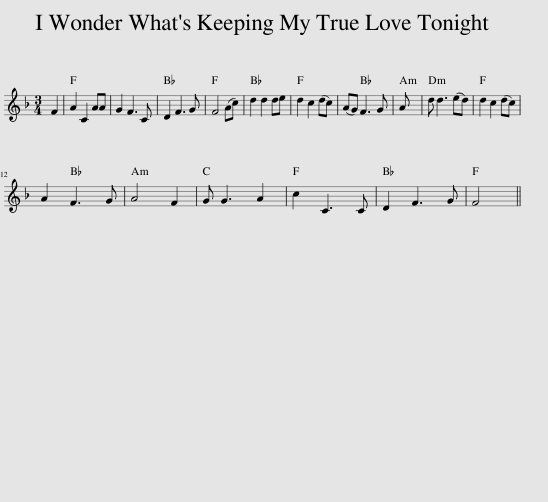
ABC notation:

X:1
L:1/8
M:3/4
I:linebreak $
K:F
V:1 treble
V:1
 F2 | A2 C2 AA | G2 F3 C | D2 F3 G | F4 (Ac) | %5
 d2 d2 de | d2 c2 (dc) | (AG) F3 G | A x4 | d d3 (ed) | %10
 d2 c2 (dc) |$ A2 F3 G | A4 F2 | G G3 A2 | c2 C3 C | %15
 D2 F3 G | F4 || %17
